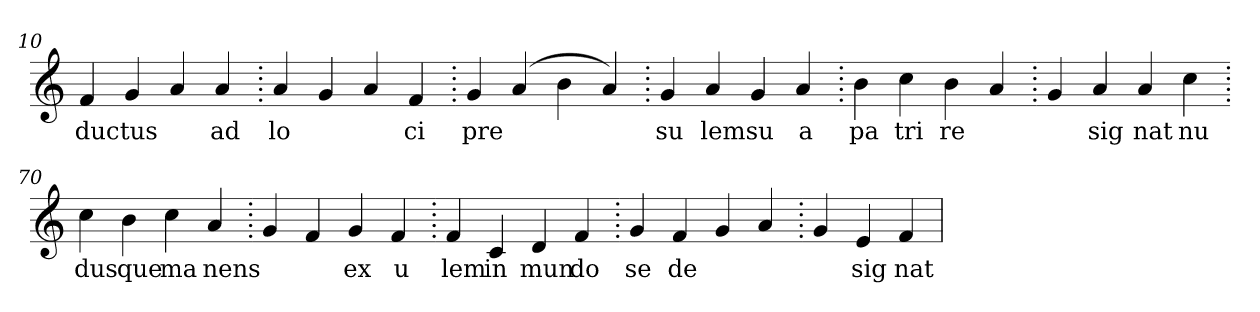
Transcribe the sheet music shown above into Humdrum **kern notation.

**kern	**text
*part1	*part1
*staff1	*staff1
*clefG2	*
=10.	=10.
4f	duc
4g	tus
4a	.
4a	ad
=20.	=20.
4a	lo
4g	.
4a	.
4f	ci
=30.	=30.
4g	pre
(>4a	.
4b	.
4a)	.
=40.	=40.
4g	su
4a	lem
4g	su
4a	a
=50.	=50.
4b	pa
4cc	tri
4b	re
4a	.
=60.	=60.
4g	.
4a	sig
4a	nat
4cc	nu
=70.	=70.
4cc	dus
4b	que
4cc	ma
4a	nens
=80.	=80.
4g	.
4f	.
4g	ex
4f	u
=90.	=90.
4f	lem
4c	in
4d	mun
4f	do
=100.	=100.
4g	se
4f	de
4g	.
4a	.
=110.	=110.
4g	.
4e	sig
4f	nat
=	=
*-	*-
